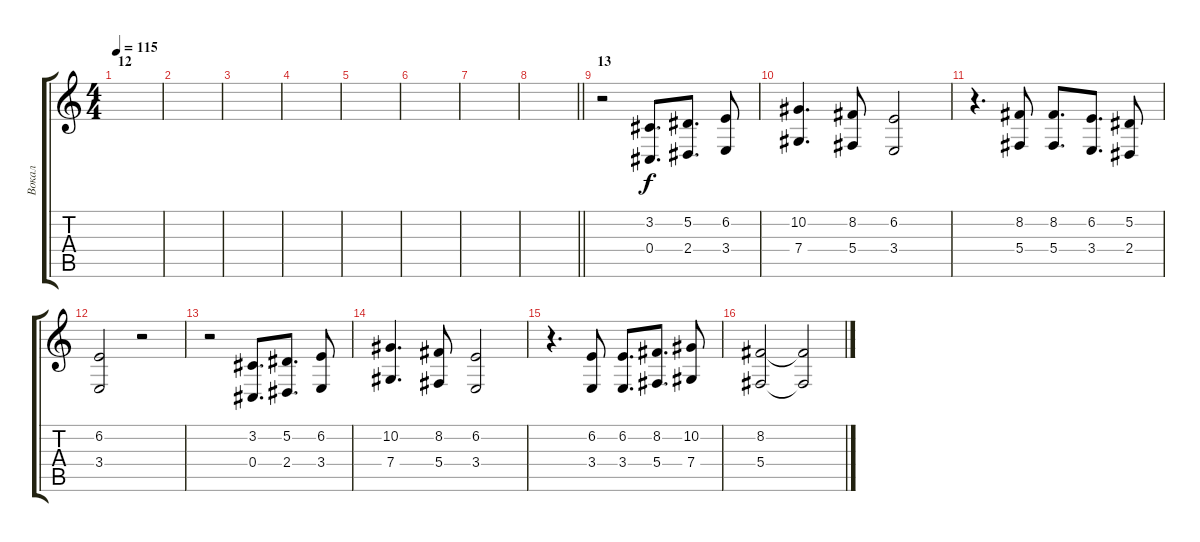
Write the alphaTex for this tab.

\track ("Вокал" "Вокал") {instrument stringensemble1}
\staff {score tabs}
\tuning (Eb4 Bb3 Gb3 Db3 Ab2 Eb2) {hide}
\ts (4 4)
\section ("" "12")
\tempo 115
\clef g2
\ks c
|
|
|
|
|
|
|
\barLineRight lightlight
|
\section ("" "13")
r.2 (3.2 0.4).8{d} (5.2 2.4).8{d} (6.2 3.4).8 |
(10.2 7.4).4{d} (8.2 5.4).8 (6.2 3.4).2 |
r.4{d} (8.2 5.4).8 (8.2 5.4).8{d} (6.2 3.4).8{d} (5.2 2.4).8 |
(6.2 3.4).2 r.2 |
r.2 (3.2 0.4).8{d} (5.2 2.4).8{d} (6.2 3.4).8 |
(10.2 7.4).4{d} (8.2 5.4).8 (6.2 3.4).2 |
r.4{d} (6.2 3.4).8 (6.2 3.4).8{d} (8.2 5.4).8{d} (10.2 7.4).8 |
(8.2 5.4).2 (8.2{t} 5.4{t}).2
